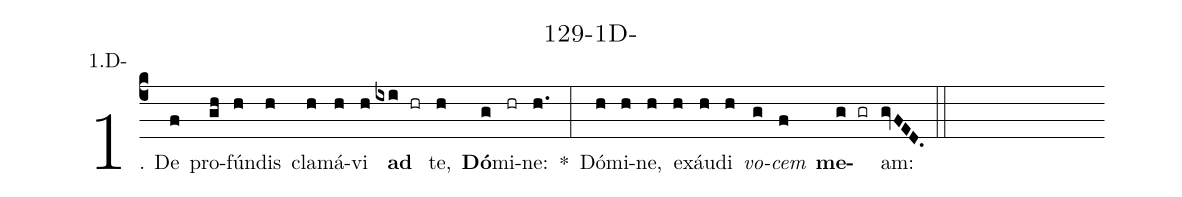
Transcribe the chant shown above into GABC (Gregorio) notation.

name: 129-1D-;
annotation: 1.D-;
%%
(c4)1. De(f) pro(gh)fún(h)dis(h) cla(h)má(h)vi(h) <b>ad</b>(ixi hr) te,(h) <b>Dó</b>(g)mi(hr)ne:(h.) *(:) Dó(h)mi(h)ne,(h) ex(h)áu(h)di(h) <i>vo</i>(g)<i>cem</i>(f) <b>me</b>(g gr)am:(gvFED.) (::)
